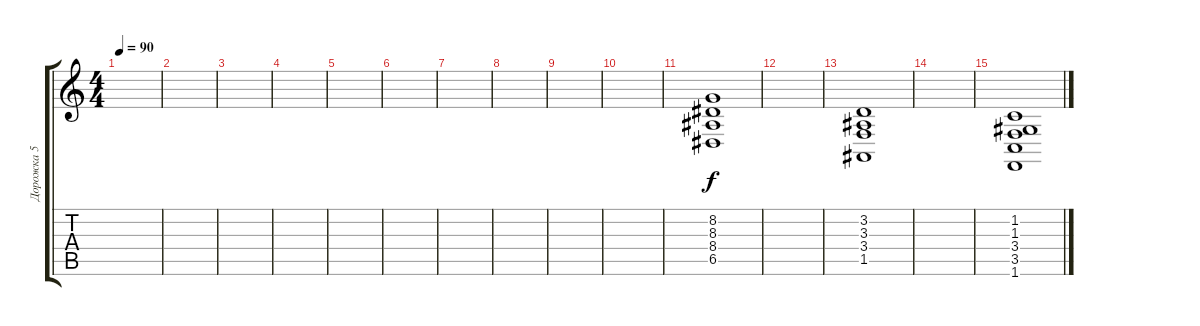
\track ("Дорожка 5" "Дорожка 5") {instrument rockorgan}
\staff {score tabs}
\tuning (E4 B3 G3 D3 A2 E2) {hide}
\ts (4 4)
\tempo 90
\clef g2
\ks c
|
|
|
|
|
|
|
|
|
|
(8.2 8.3 8.4 6.5).1 |
|
(3.2 3.3 3.4 1.5).1 |
|
(1.2 1.3 3.4 3.5 1.6).1
